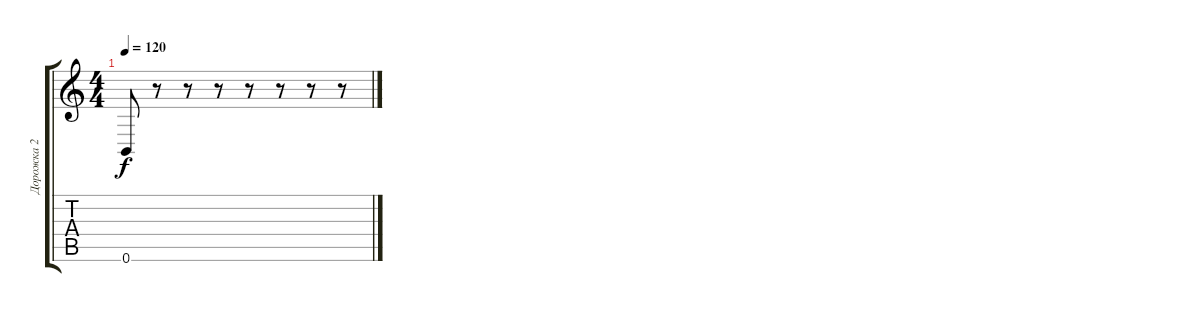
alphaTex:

\track ("Дорожка 2" "Дорожка 2") {instrument distortionguitar}
\staff {score tabs}
\tuning (Db4 Ab3 E3 B2 Gb2 B1) {hide}
\ts (4 4)
\tempo 120
\clef g2
\ks c
0.6.8{dy f} r.8 r.8 r.8 r.8 r.8 r.8 r.8
